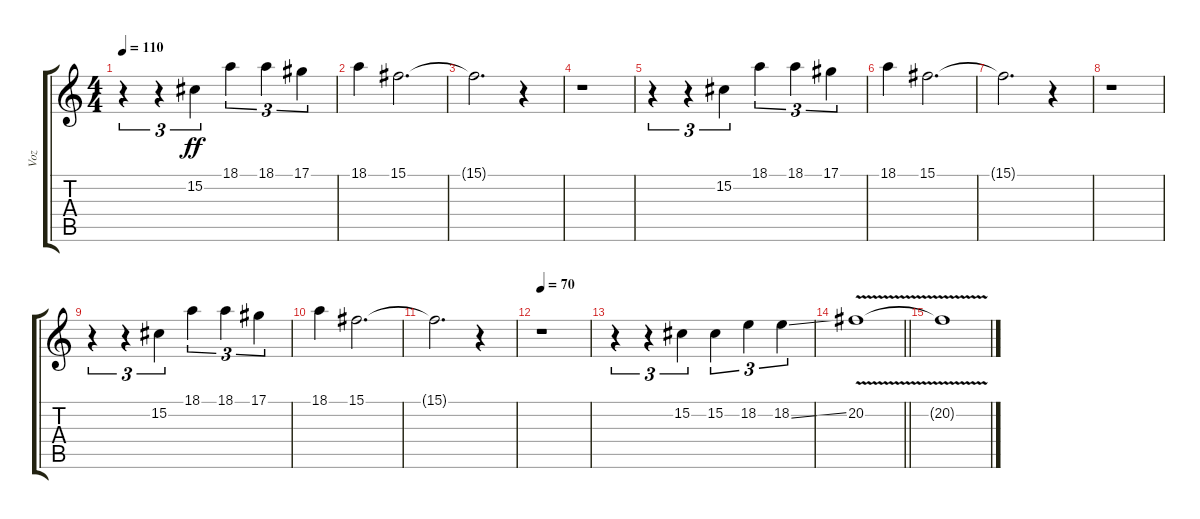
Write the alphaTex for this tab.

\track ("Voz" "Voz") {instrument altosax}
\staff {score tabs}
\tuning (Eb4 Bb3 Gb3 Db3 Ab2 Eb2) {hide}
\ts (4 4)
\tempo 110
\clef g2
\ks c
r.4{tu (3 2) dy ff} r.4{tu (3 2)} 15.2.4{tu (3 2)} 18.1.4{tu (3 2)} 18.1.4{tu (3 2)} 17.1.4{tu (3 2)} |
18.1.4 15.1.2{d} |
15.1{t}.2{d} r.4 |
r.1 |
r.4{tu (3 2)} r.4{tu (3 2)} 15.2.4{tu (3 2)} 18.1.4{tu (3 2)} 18.1.4{tu (3 2)} 17.1.4{tu (3 2)} |
18.1.4 15.1.2{d} |
15.1{t}.2{d} r.4 |
r.1 |
r.4{tu (3 2)} r.4{tu (3 2)} 15.2.4{tu (3 2)} 18.1.4{tu (3 2)} 18.1.4{tu (3 2)} 17.1.4{tu (3 2)} |
18.1.4 15.1.2{d} |
15.1{t}.2{d} r.4 |
\tempo 70
r.1 |
r.4{tu (3 2)} r.4{tu (3 2)} 15.2.4{tu (3 2)} 15.2.4{tu (3 2)} 18.2.4{tu (3 2)} 18.2{ss}.4{tu (3 2)} |
\barLineRight lightlight
20.2{v}.1 |
20.2{t}.1
